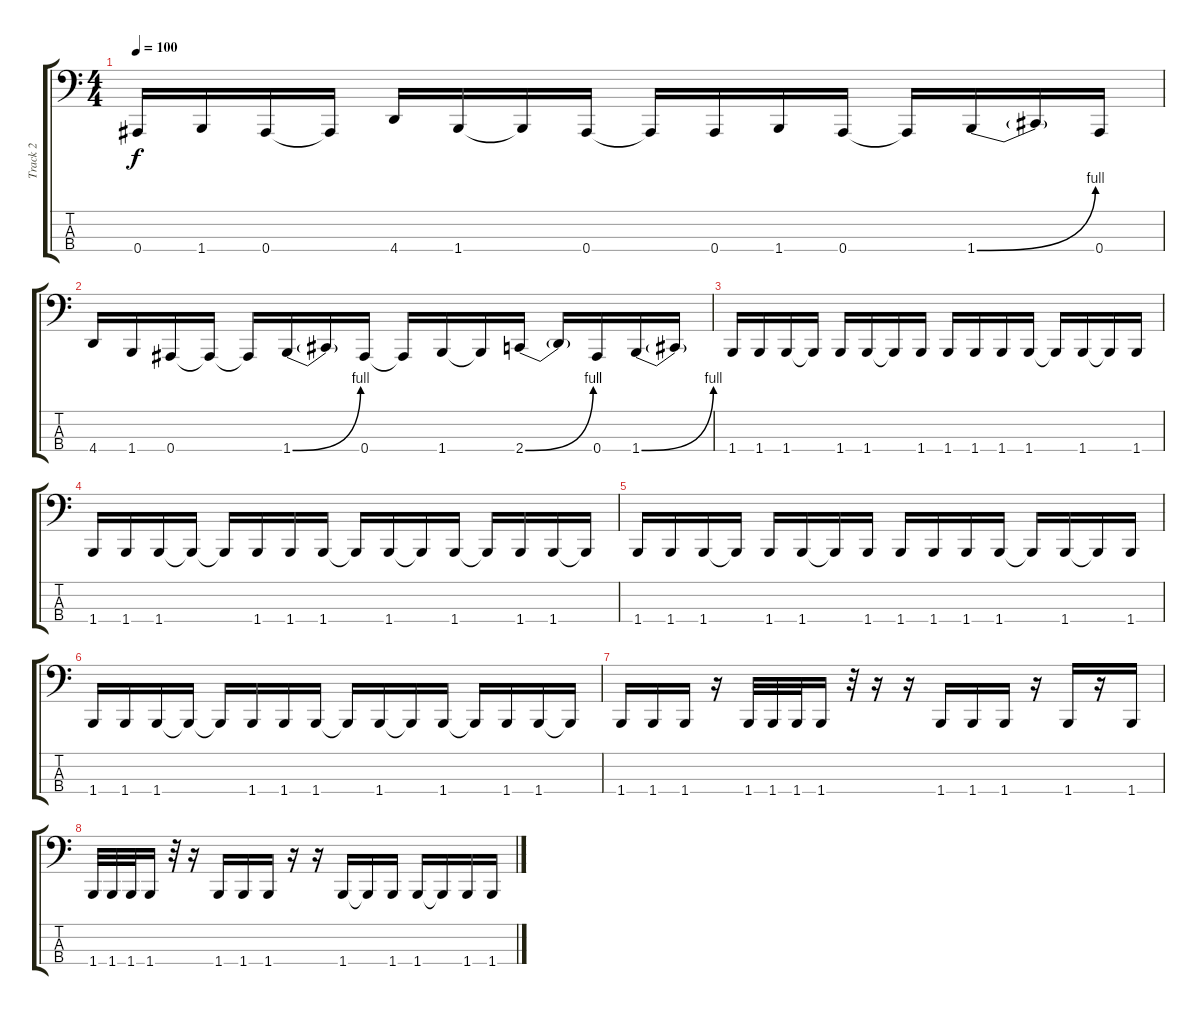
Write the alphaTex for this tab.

\track ("Track 2" "Track 2") {instrument electricbasspick}
\staff {score tabs}
\tuning (Eb2 Bb1 F1 Bb0) {hide}
\ts (4 4)
\tempo 100
\clef f4
\ks c
0.4.16{dy f} 1.4.16 0.4.16 0.4{t}.16 4.4.16 1.4.16 1.4{t}.16 0.4.16 0.4{t}.16 0.4.16 1.4.16 0.4.16 0.4{t}.16 1.4{be (bend 0 0 60 4)}.16 1.4{t}.16 0.4.16 |
4.4.16 1.4.16 0.4.16 0.4{t}.16 0.4{t}.16 1.4{be (bend 0 0 60 4)}.16 1.4{t}.16 0.4.16 0.4{t}.16 1.4.16 1.4{t}.16 2.4{be (bend 0 0 60 4)}.16 2.4{t}.16 0.4.16 1.4{be (bend 0 0 60 4)}.16 1.4{t}.16 |
1.4.16 1.4.16 1.4.16 1.4{t}.16 1.4.16 1.4.16 1.4{t}.16 1.4.16 1.4.16 1.4.16 1.4.16 1.4.16 1.4{t}.16 1.4.16 1.4{t}.16 1.4.16 |
1.4.16 1.4.16 1.4.16 1.4{t}.16 1.4{t}.16 1.4.16 1.4.16 1.4.16 1.4{t}.16 1.4.16 1.4{t}.16 1.4.16 1.4{t}.16 1.4.16 1.4.16 1.4{t}.16 |
1.4.16 1.4.16 1.4.16 1.4{t}.16 1.4.16 1.4.16 1.4{t}.16 1.4.16 1.4.16 1.4.16 1.4.16 1.4.16 1.4{t}.16 1.4.16 1.4{t}.16 1.4.16 |
1.4.16 1.4.16 1.4.16 1.4{t}.16 1.4{t}.16 1.4.16 1.4.16 1.4.16 1.4{t}.16 1.4.16 1.4{t}.16 1.4.16 1.4{t}.16 1.4.16 1.4.16 1.4{t}.16 |
1.4.16 1.4.16 1.4.16 r.16 1.4.32 1.4.32 1.4.32 1.4.16 r.32 r.16 r.16 1.4.16 1.4.16 1.4.16 r.16 1.4.16 r.16 1.4.16 |
1.4.32 1.4.32 1.4.32 1.4.16 r.32 r.16 1.4.16 1.4.16 1.4.16 r.16 r.16 1.4.16 1.4{t}.16 1.4.16 1.4.16 1.4{t}.16 1.4.16 1.4.16
